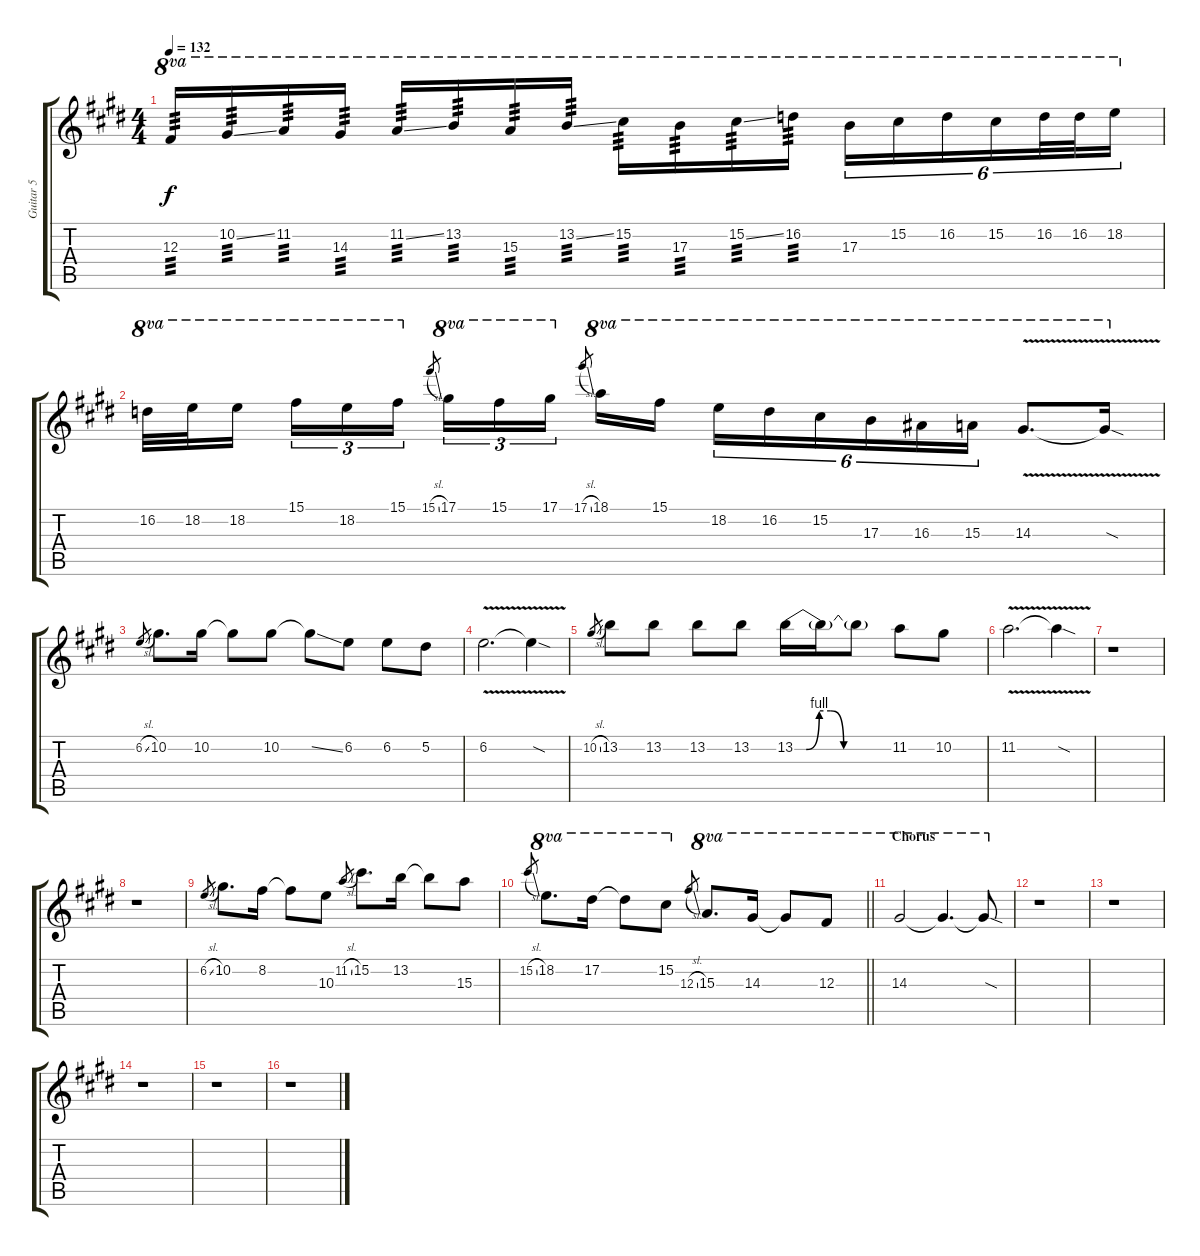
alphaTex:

\track ("Guitar 5" "Guitar 5") {instrument distortionguitar}
\staff {score tabs}
\tuning (Eb4 Bb3 Gb3 Db3 Ab2 Db2) {hide}
\ts (4 4)
\tempo 132
\clef g2
\ks c#minor
12.3.16{ot 8va tp 3 dy f} 10.2{ss}.16{ot 8va tp 3} 11.2.16{ot 8va tp 3} 14.3.16{ot 8va tp 3} 11.2{ss}.16{ot 8va tp 3} 13.2.16{ot 8va tp 3} 15.3.16{ot 8va tp 3} 13.2{ss}.16{ot 8va tp 3} 15.2.16{ot 8va tp 3} 17.3.16{ot 8va tp 3} 15.2{ss}.16{ot 8va tp 3} 16.2.16{ot 8va tp 3} 17.3.16{tu (6 4) ot 8va} 15.2.16{tu (6 4) ot 8va} 16.2.16{tu (6 4) ot 8va} 15.2.16{tu (6 4) ot 8va} 16.2.32{tu (6 4) ot 8va} 16.2.32{tu (6 4) ot 8va} 18.2.16{tu (6 4) ot 8va} |
16.2.32{ot 8va} 18.2.32{ot 8va} 18.2.16{ot 8va beam splitsecondary} 15.1.16{tu (3 2) ot 8va} 18.2.16{tu (3 2) ot 8va} 15.1.16{tu (3 2) ot 8va} 15.1{sl}.8{gr} 17.1.16{tu (3 2) ot 8va} 15.1.16{tu (3 2) ot 8va} 17.1.16{tu (3 2) ot 8va} 17.1{sl}.8{gr beam splitsecondary} 18.1.16{ot 8va} 15.1.16{ot 8va} 18.2.16{tu (6 4) ot 8va} 16.2.16{tu (6 4) ot 8va} 15.2.16{tu (6 4) ot 8va} 17.3.16{tu (6 4) ot 8va} 16.3.16{tu (6 4) ot 8va} 15.3.16{tu (6 4) ot 8va} 14.3{v}.8{d ot 8va} 14.3{sod t}.16{ot 8va} |
6.2{sl}.8{gr} 10.2.8{d} 10.2.16 10.2{t}.8 10.2.8 10.2{ss t}.8 6.2.8 6.2.8 5.2.8 |
6.2{v}.2{d} 6.2{sod t}.4 |
10.2{sl}.8{gr} 13.2.8 13.2.8 13.2.8 13.2.8 13.2{be (custom 0 0 7 0 15 4 22 4 30 0 60 0)}.16 13.2{t}.16 13.2{t}.8 11.2.8 10.2.8 |
11.2{v}.2{d} 11.2{sod t}.4 |
r.1 |
r.1 |
6.2{sl}.8{gr} 10.2.8{d} 8.2.16 8.2{t}.8 10.3.8 11.2{sl}.8{gr} 15.2.8{d} 13.2.16 13.2{t}.8 15.3.8 |
\barLineRight lightlight
15.2{sl}.8{gr} 18.2.8{d ot 8va} 17.2.16{ot 8va} 17.2{t}.8{ot 8va} 15.2.8{ot 8va} 12.3{sl}.8{gr} 15.3.8{d ot 8va} 14.3.16{ot 8va} 14.3{t}.8{ot 8va} 12.3.8{ot 8va} |
\section ("" "Chorus")
14.3.2{ot 8va} 14.3{t}.4{d ot 8va} 14.3{sod t}.8{ot 8va} |
r.1 |
r.1 |
r.1 |
r.1 |
r.1
